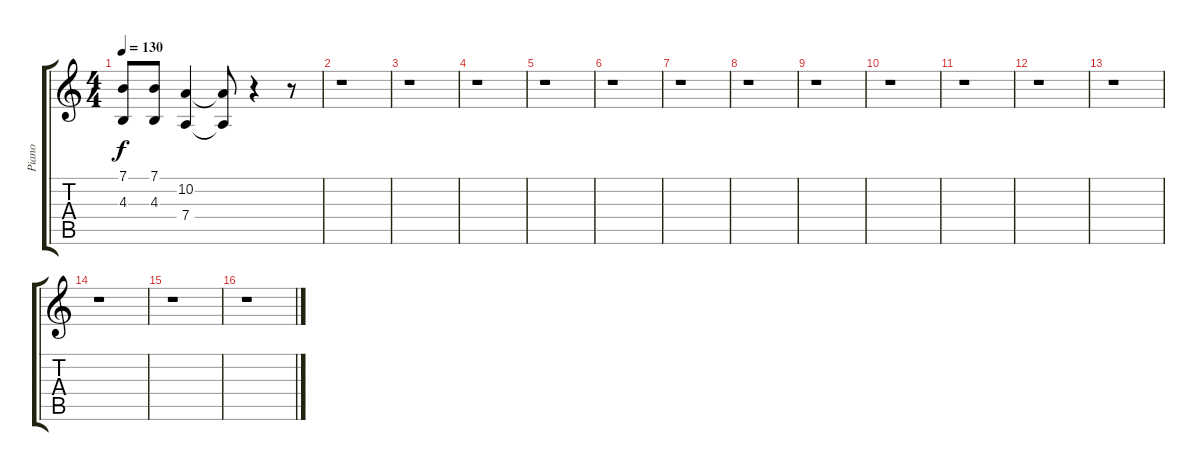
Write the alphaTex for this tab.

\track ("Piano" "Piano") {instrument acousticgrandpiano}
\staff {score tabs}
\tuning (E4 B3 G3 D3 A2 E2) {hide}
\ts (4 4)
\tempo 130
\clef g2
\ks c
(7.1{t} 4.3{t}).8{dy f} (7.1 4.3).8 (10.2 7.4).4 (10.2{t} 7.4{t}).8 r.4 r.8 |
r.1 |
r.1 |
r.1 |
r.1 |
r.1 |
r.1 |
r.1 |
r.1 |
r.1 |
r.1 |
r.1 |
r.1 |
r.1 |
r.1 |
r.1
